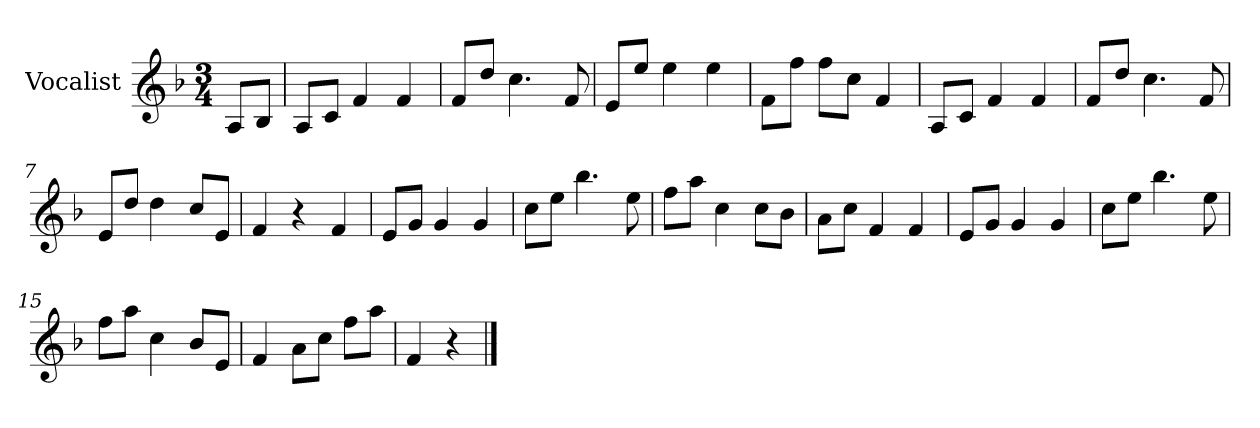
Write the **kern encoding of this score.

**kern
*part1
*staff1
*I"Vocalist
*k[b-]
*F:
*M3/4
=
8AL
8B-J
=1
8AL
8cJ
4f
4f
=2
8fL
8ddJ
4.cc
8f
=3
8eL
8eeJ
4ee
4ee
=4
8fL
8ffJ
8ffL
8ccJ
4f
=5
8AL
8cJ
4f
4f
=6
8fL
8ddJ
4.cc
8f
=7
8eL
8ddJ
4dd
8ccL
8eJ
=8
4f
4r
4f
=9
8eL
8gJ
4g
4g
=10
8ccL
8eeJ
4.bb-
8ee
=11
8ffL
8aaJ
4cc
8ccL
8b-J
=12
8aL
8ccJ
4f
4f
=13
8eL
8gJ
4g
4g
=14
8ccL
8eeJ
4.bb-
8ee
=15
8ffL
8aaJ
4cc
8b-L
8eJ
=16
4f
8aL
8ccJ
8ffL
8aaJ
=17
4f
4r
==
*-
